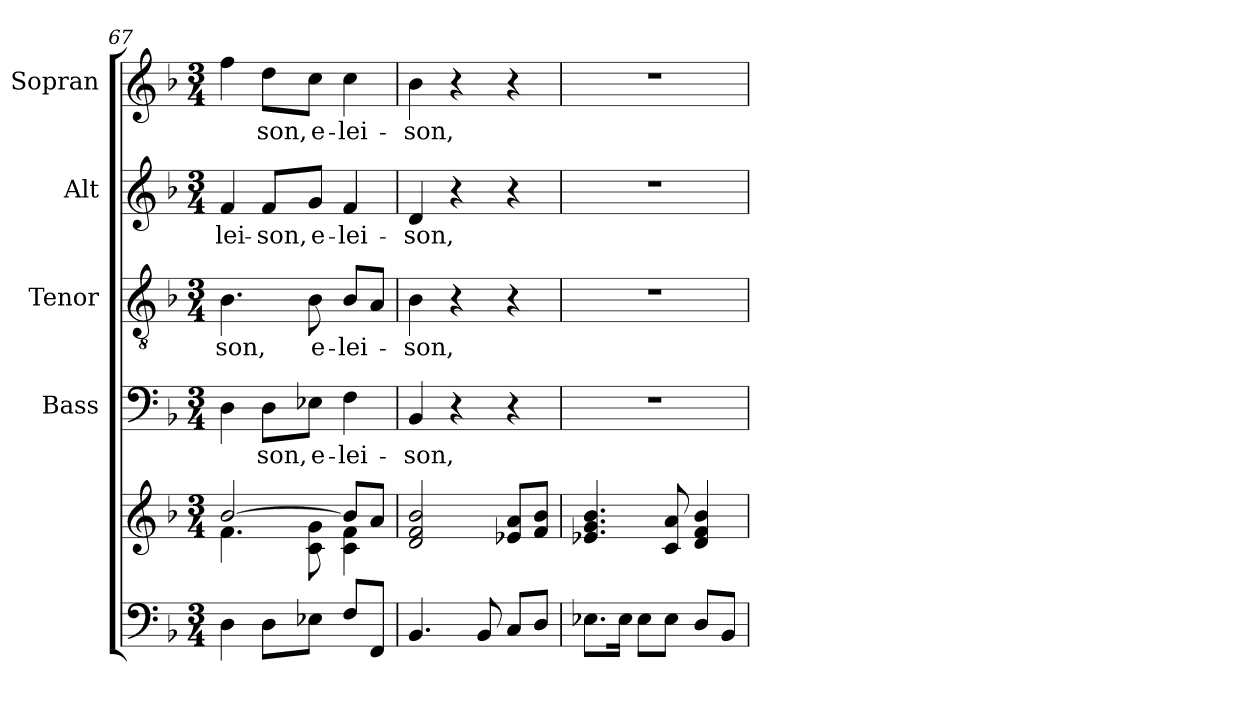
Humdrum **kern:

**kern	**kern	**kern	**text	**kern	**text	**kern	**text	**kern	**text
*part5	*part5	*part4	*part4	*part3	*part3	*part2	*part2	*part1	*part1
*staff6	*staff5	*staff4	*staff4	*staff3	*staff3	*staff2	*staff2	*staff1	*staff1
*	*	*I"Bass	*	*I"Tenor	*	*I"Alt	*	*I"Sopran	*
*	*	*I'B.	*	*I'T.	*	*I'A.	*	*I'S.	*
*clefF4	*clefG2	*clefF4	*	*clefGv2	*	*clefG2	*	*clefG2	*
*k[b-]	*k[b-]	*k[b-]	*	*k[b-]	*	*k[b-]	*	*k[b-]	*
*F:	*F:	*F:	*	*F:	*	*F:	*	*F:	*
*M3/4	*M3/4	*M3/4	*	*M3/4	*	*M3/4	*	*M3/4	*
=67	=67	=67	=67	=67	=67	=67	=67	=67	=67
*	*^	*	*	*	*	*	*	*	*
!	!	!	!	!	!	!LO:LY:b	!	!LO:LY:b	!	!
4D\	[>2b-/	4.f\	4D\	.	4.B-\	-son,	4f/	-lei-	4ff\	.
!	!	!	!	!LO:LY:b	!	!	!	!LO:LY:b	!	!LO:LY:b
8D\L	.	.	8D\L	-son,	.	.	8f/L	-son,	8dd\L	-son,
!	!	!	!	!LO:LY:b	!	!LO:LY:b	!	!LO:LY:b	!	!LO:LY:b
8E-X\J	.	8c\ 8g\	8E-X\J	e-	8B-\	e-	8g/J	e-	8cc\J	e-
!	!	!	!	!LO:LY:b	!	!LO:LY:b	!	!LO:LY:b	!	!LO:LY:b
8F/L	8b-/L]	4c\ 4f\	4F\	-lei-	8B-/L	-lei-	4f/	-lei-	4cc\	-lei-
8FF/J	8a/J	.	.	.	8A/J	.	.	.	.	.
*	*v	*v	*	*	*	*	*	*	*	*
=68	=68	=68	=68	=68	=68	=68	=68	=68	=68
!	!	!	!LO:LY:b	!	!LO:LY:b	!	!LO:LY:b	!	!LO:LY:b
4.BB-/	2d/ 2f/ 2b-/	4BB-/	-son,	4B-\	-son,	4d/	-son,	4b-\	-son,
.	.	4r	.	4r	.	4r	.	4r	.
8BB-/	.	.	.	.	.	.	.	.	.
8C/L	8e-X/ 8a/L	4r	.	4r	.	4r	.	4r	.
8D/J	8f/ 8b-/J	.	.	.	.	.	.	.	.
!!LO:LB:g=z
=69	=69	=69	=69	=69	=69	=69	=69	=69	=69
8.E-X\L	4.e-X/ 4.g/ 4.b-/	2.r	.	2.r	.	2.r	.	2.r	.
16E-\Jk	.	.	.	.	.	.	.	.	.
8E-\L	.	.	.	.	.	.	.	.	.
8E-\J	8c/ 8a/	.	.	.	.	.	.	.	.
8D/L	4d/ 4f/ 4b-/	.	.	.	.	.	.	.	.
8BB-/J	.	.	.	.	.	.	.	.	.
=	=	=	=	=	=	=	=	=	=
*-	*-	*-	*-	*-	*-	*-	*-	*-	*-
